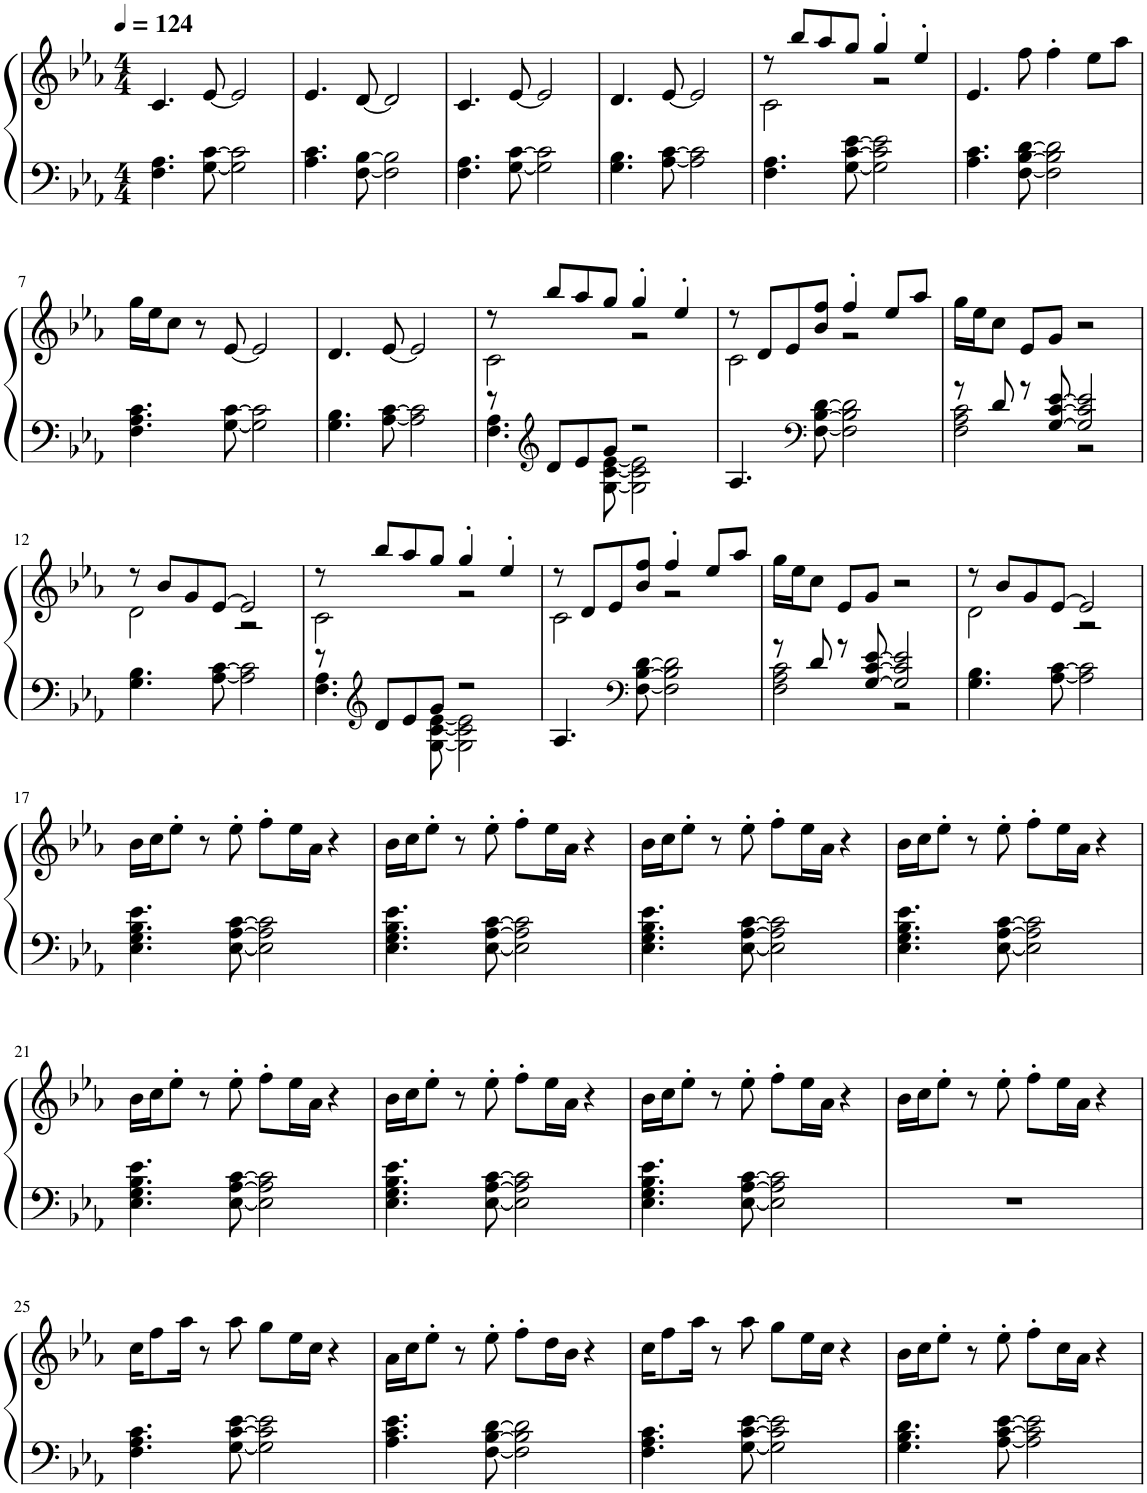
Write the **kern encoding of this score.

**kern	**kern
*part1	*part1
*staff2	*staff1
*I"Piano, Keyzone Classic	*
*I'Pno.	*
*clefF4	*clefG2
*k[b-e-a-]	*k[b-e-a-]
*M4/4	*M4/4
*MM124	*MM124
=1	=1
4.F\ 4.A-\	4.c/
[8G\ [8c\	[8e-/
2G\] 2c\]	2e-/]
=2	=2
4.A-\ 4.c\	4.e-/
[8F\ [8B-\	[8d/
2F\] 2B-\]	2d/]
=3	=3
4.F\ 4.A-\	4.c/
[8G\ [8c\	[8e-/
2G\] 2c\]	2e-/]
=4	=4
4.G\ 4.B-\	4.d/
[8A-\ [8c\	[8e-/
2A-\] 2c\]	2e-/]
=5	=5
*	*^
4.F\ 4.A-\	8r	2c\
.	8bb-/L	.
.	8aa-/	.
[8G\ [8c\ [8e-\	8gg/J	.
2G\] 2c\] 2e-\]	4gg'/	2r
.	4ee-'/	.
*	*v	*v
=6	=6
4.A-\ 4.c\	4.e-/
[8F\ [8B-\ [8d\	8ff\
2F\] 2B-\] 2d\]	4ff'\
.	8ee-\L
.	8aa-\J
!!LO:LB:g=z
=7	=7
4.F\ 4.A-\ 4.c\	16gg\LL
.	16ee-\J
.	8cc\J
.	8r
[8G\ [8c\	[8e-/
2G\] 2c\]	2e-/]
=8	=8
4.G\ 4.B-\	4.d/
[8A-\ [8c\	[8e-/
2A-\] 2c\]	2e-/]
=9	=9
*^	*^
8r	4.F\ 4.A-\	8r	2c\
*clefG2	*	*	*
8d/L	.	8bb-/L	.
8e-/	.	8aa-/	.
8g/J	[8G\ [8c\ [8e-\	8gg/J	.
2r	2G\] 2c\] 2e-\]	4gg'/	2r
.	.	4ee-'/	.
*v	*v	*	*
=10	=10	=10
4.A-/	8r	2c\
.	8d/L	.
.	8e-/	.
*clefF4	*	*
[8F\ [8B-\ [8d\	8b-/ 8ff/J	.
2F\] 2B-\] 2d\]	4ff'/	2r
.	8ee-/L	.
.	8aa-/J	.
*	*v	*v
=11	=11
*^	*
8r	2F\ 2A-\ 2c\	16gg\LL
.	.	16ee-\J
8d/	.	8cc\J
8r	.	8e-/L
[8G/ [8c/ [8e-/	.	8g/J
2G/] 2c/] 2e-/]	2r	2r
*v	*v	*
!!LO:LB:g=z
=12	=12
*	*^
4.G\ 4.B-\	8r	2d\
.	8b-/L	.
.	8g/	.
[8A-\ [8c\	[8e-/J	.
2A-\] 2c\]	2e-/]	2r
=13	=13	=13
*^	*	*
8r	4.F\ 4.A-\	8r	2c\
*clefG2	*	*	*
8d/L	.	8bb-/L	.
8e-/	.	8aa-/	.
8g/J	[8G\ [8c\ [8e-\	8gg/J	.
2r	2G\] 2c\] 2e-\]	4gg'/	2r
.	.	4ee-'/	.
*v	*v	*	*
=14	=14	=14
4.A-/	8r	2c\
.	8d/L	.
.	8e-/	.
*clefF4	*	*
[8F\ [8B-\ [8d\	8b-/ 8ff/J	.
2F\] 2B-\] 2d\]	4ff'/	2r
.	8ee-/L	.
.	8aa-/J	.
*	*v	*v
=15	=15
*^	*
8r	2F\ 2A-\ 2c\	16gg\LL
.	.	16ee-\J
8d/	.	8cc\J
8r	.	8e-/L
[8G/ [8c/ [8e-/	.	8g/J
2G/] 2c/] 2e-/]	2r	2r
*v	*v	*
=16	=16
*	*^
4.G\ 4.B-\	8r	2d\
.	8b-/L	.
.	8g/	.
[8A-\ [8c\	[8e-/J	.
2A-\] 2c\]	2e-/]	2r
*	*v	*v
!!LO:LB:g=z
=17	=17
4.E-\ 4.G\ 4.B-\ 4.e-\	16b-\LL
.	16cc\J
.	8ee-'\J
.	8r
[8E-\ [8A-\ [8c\	8ee-'\
2E-\] 2A-\] 2c\]	8ff'\L
.	16ee-\L
.	16a-\JJ
.	4r
=18	=18
4.E-\ 4.G\ 4.B-\ 4.e-\	16b-\LL
.	16cc\J
.	8ee-'\J
.	8r
[8E-\ [8A-\ [8c\	8ee-'\
2E-\] 2A-\] 2c\]	8ff'\L
.	16ee-\L
.	16a-\JJ
.	4r
=19	=19
4.E-\ 4.G\ 4.B-\ 4.e-\	16b-\LL
.	16cc\J
.	8ee-'\J
.	8r
[8E-\ [8A-\ [8c\	8ee-'\
2E-\] 2A-\] 2c\]	8ff'\L
.	16ee-\L
.	16a-\JJ
.	4r
=20	=20
4.E-\ 4.G\ 4.B-\ 4.e-\	16b-\LL
.	16cc\J
.	8ee-'\J
.	8r
[8E-\ [8A-\ [8c\	8ee-'\
2E-\] 2A-\] 2c\]	8ff'\L
.	16ee-\L
.	16a-\JJ
.	4r
!!LO:LB:g=z
=21	=21
4.E-\ 4.G\ 4.B-\ 4.e-\	16b-\LL
.	16cc\J
.	8ee-'\J
.	8r
[8E-\ [8A-\ [8c\	8ee-'\
2E-\] 2A-\] 2c\]	8ff'\L
.	16ee-\L
.	16a-\JJ
.	4r
=22	=22
4.E-\ 4.G\ 4.B-\ 4.e-\	16b-\LL
.	16cc\J
.	8ee-'\J
.	8r
[8E-\ [8A-\ [8c\	8ee-'\
2E-\] 2A-\] 2c\]	8ff'\L
.	16ee-\L
.	16a-\JJ
.	4r
=23	=23
4.E-\ 4.G\ 4.B-\ 4.e-\	16b-\LL
.	16cc\J
.	8ee-'\J
.	8r
[8E-\ [8A-\ [8c\	8ee-'\
2E-\] 2A-\] 2c\]	8ff'\L
.	16ee-\L
.	16a-\JJ
.	4r
=24	=24
1r	16b-\LL
.	16cc\J
.	8ee-'\J
.	8r
.	8ee-'\
.	8ff'\L
.	16ee-\L
.	16a-\JJ
.	4r
!!LO:LB:g=z
=25	=25
4.F\ 4.A-\ 4.c\	16cc\KL
.	8ff\
.	16aa-\Jk
.	8r
[8G\ [8c\ [8e-\	8aa-\
2G\] 2c\] 2e-\]	8gg\L
.	16ee-\L
.	16cc\JJ
.	4r
=26	=26
4.A-\ 4.c\ 4.e-\	16a-\LL
.	16cc\J
.	8ee-'\J
.	8r
[8F\ [8B-\ [8d\	8ee-'\
2F\] 2B-\] 2d\]	8ff'\L
.	16dd\L
.	16b-\JJ
.	4r
=27	=27
4.F\ 4.A-\ 4.c\	16cc\KL
.	8ff\
.	16aa-\Jk
.	8r
[8G\ [8c\ [8e-\	8aa-\
2G\] 2c\] 2e-\]	8gg\L
.	16ee-\L
.	16cc\JJ
.	4r
=28	=28
4.G\ 4.B-\ 4.d\	16b-\LL
.	16cc\J
.	8ee-'\J
.	8r
[8A-\ [8c\ [8e-\	8ee-'\
2A-\] 2c\] 2e-\]	8ff'\L
.	16cc\L
.	16a-\JJ
.	4r
=	=
*-	*-
